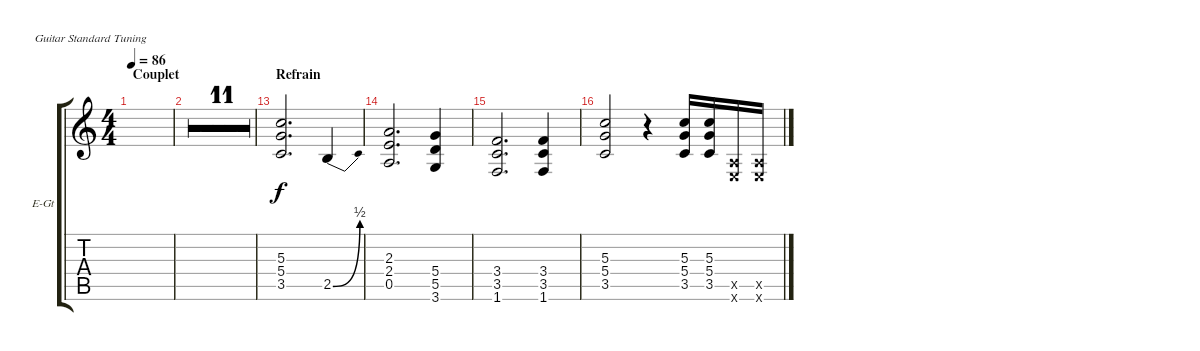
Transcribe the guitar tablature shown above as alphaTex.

\bracketExtendMode groupsimilarinstruments
\firstSystemTrackNameOrientation horizontal
\otherSystemsTrackNameOrientation horizontal
\track ("David Gilmour" "E-Gt") {multiBarRest instrument distortionguitar}
\staff {score tabs}
\tuning (E4 B3 G3 D3 A2 E2)
\ts (4 4)
\section ("" "Couplet")
\tempo 86
\clef g2
\ks c
|
|
|
|
|
|
|
|
|
|
|
|
\section ("" "Refrain")
(5.3 5.4 3.5).2{d} 2.5{be (bend 0 0 59.4 2)}.4 |
(2.3 2.4 0.5).2{d} (5.4 5.5 3.6).4 |
(3.4 3.5 1.6).2{d} (3.4 3.5 1.6).4 |
(5.4 3.5 5.3).2 r.4 (5.4 3.5 5.3).16 (5.4 3.5 5.3).16 (0.6{x} 0.5{x}).16 (0.5{x} 0.6{x}).16
